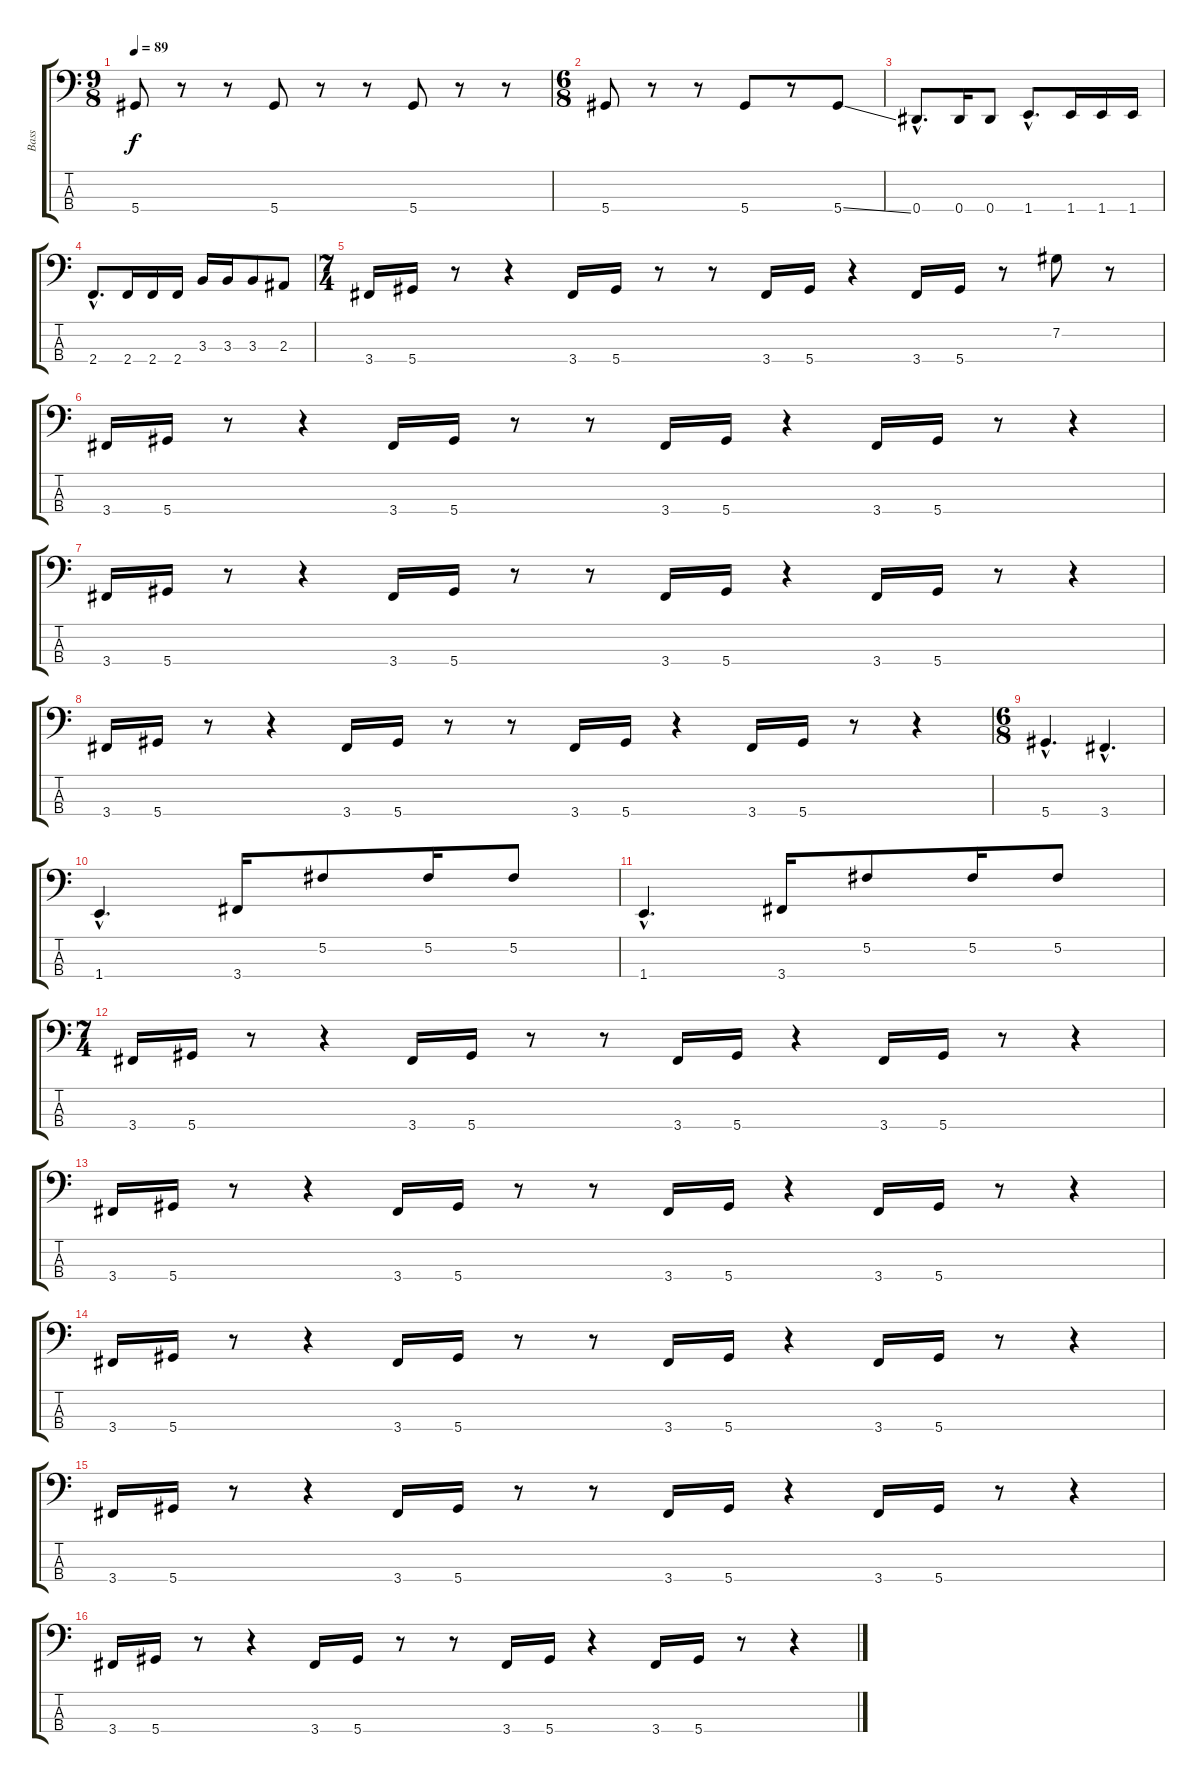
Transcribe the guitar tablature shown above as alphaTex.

\track ("Bass" "Bass") {instrument electricbasspick}
\staff {score tabs}
\tuning (Gb2 Db2 Ab1 Eb1) {hide}
\ts (9 8)
\tempo 89
\clef f4
\ks c
5.4.8{dy f} r.8 r.8 5.4.8 r.8 r.8 5.4.8 r.8 r.8 |
\ts (6 8)
5.4.8 r.8 r.8 5.4.8 r.8 5.4{ss}.8 |
0.4{hac}.8{d} 0.4.16 0.4.8 1.4{hac}.8{d} 1.4.16 1.4.16 1.4.16 |
2.4{hac}.8{d} 2.4.16 2.4.16 2.4.16 3.3.16 3.3.16 3.3.8 2.3.8 |
\ts (7 4)
3.4.16 5.4.16 r.8 r.4 3.4.16 5.4.16 r.8 r.8 3.4.16 5.4.16 r.4 3.4.16 5.4.16 r.8 7.2.8 r.8 |
3.4.16 5.4.16 r.8 r.4 3.4.16 5.4.16 r.8 r.8 3.4.16 5.4.16 r.4 3.4.16 5.4.16 r.8 r.4 |
3.4.16 5.4.16 r.8 r.4 3.4.16 5.4.16 r.8 r.8 3.4.16 5.4.16 r.4 3.4.16 5.4.16 r.8 r.4 |
3.4.16 5.4.16 r.8 r.4 3.4.16 5.4.16 r.8 r.8 3.4.16 5.4.16 r.4 3.4.16 5.4.16 r.8 r.4 |
\ts (6 8)
5.4{hac}.4{d} 3.4{hac}.4{d} |
1.4{hac}.4{d} 3.4.16 5.2.8 5.2.16 5.2.8 |
1.4{hac}.4{d} 3.4.16 5.2.8 5.2.16 5.2.8 |
\ts (7 4)
3.4.16 5.4.16 r.8 r.4 3.4.16 5.4.16 r.8 r.8 3.4.16 5.4.16 r.4 3.4.16 5.4.16 r.8 r.4 |
3.4.16 5.4.16 r.8 r.4 3.4.16 5.4.16 r.8 r.8 3.4.16 5.4.16 r.4 3.4.16 5.4.16 r.8 r.4 |
3.4.16 5.4.16 r.8 r.4 3.4.16 5.4.16 r.8 r.8 3.4.16 5.4.16 r.4 3.4.16 5.4.16 r.8 r.4 |
3.4.16 5.4.16 r.8 r.4 3.4.16 5.4.16 r.8 r.8 3.4.16 5.4.16 r.4 3.4.16 5.4.16 r.8 r.4 |
3.4.16 5.4.16 r.8 r.4 3.4.16 5.4.16 r.8 r.8 3.4.16 5.4.16 r.4 3.4.16 5.4.16 r.8 r.4
